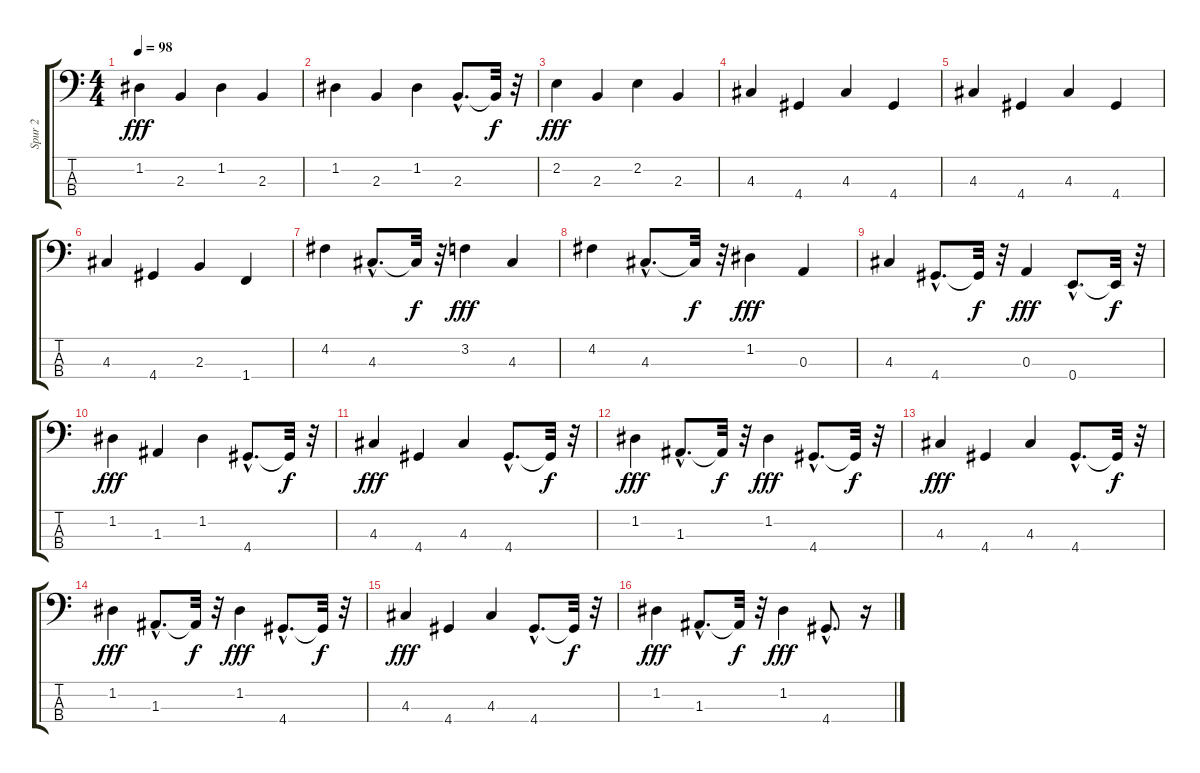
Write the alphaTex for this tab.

\track ("Spur 2" "Spur 2") {instrument synthbass2}
\staff {score tabs}
\tuning (G2 D2 A1 E1) {hide}
\ts (4 4)
\tempo 98
\clef f4
\ks c
1.2.4{dy fff} 2.3.4 1.2.4 2.3.4 |
1.2.4 2.3.4 1.2.4 2.3{hac}.8{d} 2.3{t}.32{dy f} r.32 |
2.2.4{dy fff} 2.3.4 2.2.4 2.3.4 |
4.3.4 4.4.4 4.3.4 4.4.4 |
4.3.4 4.4.4 4.3.4 4.4.4 |
4.3.4 4.4.4 2.3.4 1.4.4 |
4.2.4 4.3{hac}.8{d} 4.3{t}.32{dy f} r.32 3.2.4{dy fff} 4.3.4 |
4.2.4 4.3{hac}.8{d} 4.3{t}.32{dy f} r.32 1.2.4{dy fff} 0.3.4 |
4.3.4 4.4{hac}.8{d} 4.4{t}.32{dy f} r.32 0.3.4{dy fff} 0.4{hac}.8{d} 0.4{t}.32{dy f} r.32 |
1.2.4{dy fff} 1.3.4 1.2.4 4.4{hac}.8{d} 4.4{t}.32{dy f} r.32 |
4.3.4{dy fff} 4.4.4 4.3.4 4.4{hac}.8{d} 4.4{t}.32{dy f} r.32 |
1.2.4{dy fff} 1.3{hac}.8{d} 1.3{t}.32{dy f} r.32 1.2.4{dy fff} 4.4{hac}.8{d} 4.4{t}.32{dy f} r.32 |
4.3.4{dy fff} 4.4.4 4.3.4 4.4{hac}.8{d} 4.4{t}.32{dy f} r.32 |
1.2.4{dy fff} 1.3{hac}.8{d} 1.3{t}.32{dy f} r.32 1.2.4{dy fff} 4.4{hac}.8{d} 4.4{t}.32{dy f} r.32 |
4.3.4{dy fff} 4.4.4 4.3.4 4.4{hac}.8{d} 4.4{t}.32{dy f} r.32 |
1.2.4{dy fff} 1.3{hac}.8{d} 1.3{t}.32{dy f} r.32 1.2.4{dy fff} 4.4{hac}.8{d} r.16
